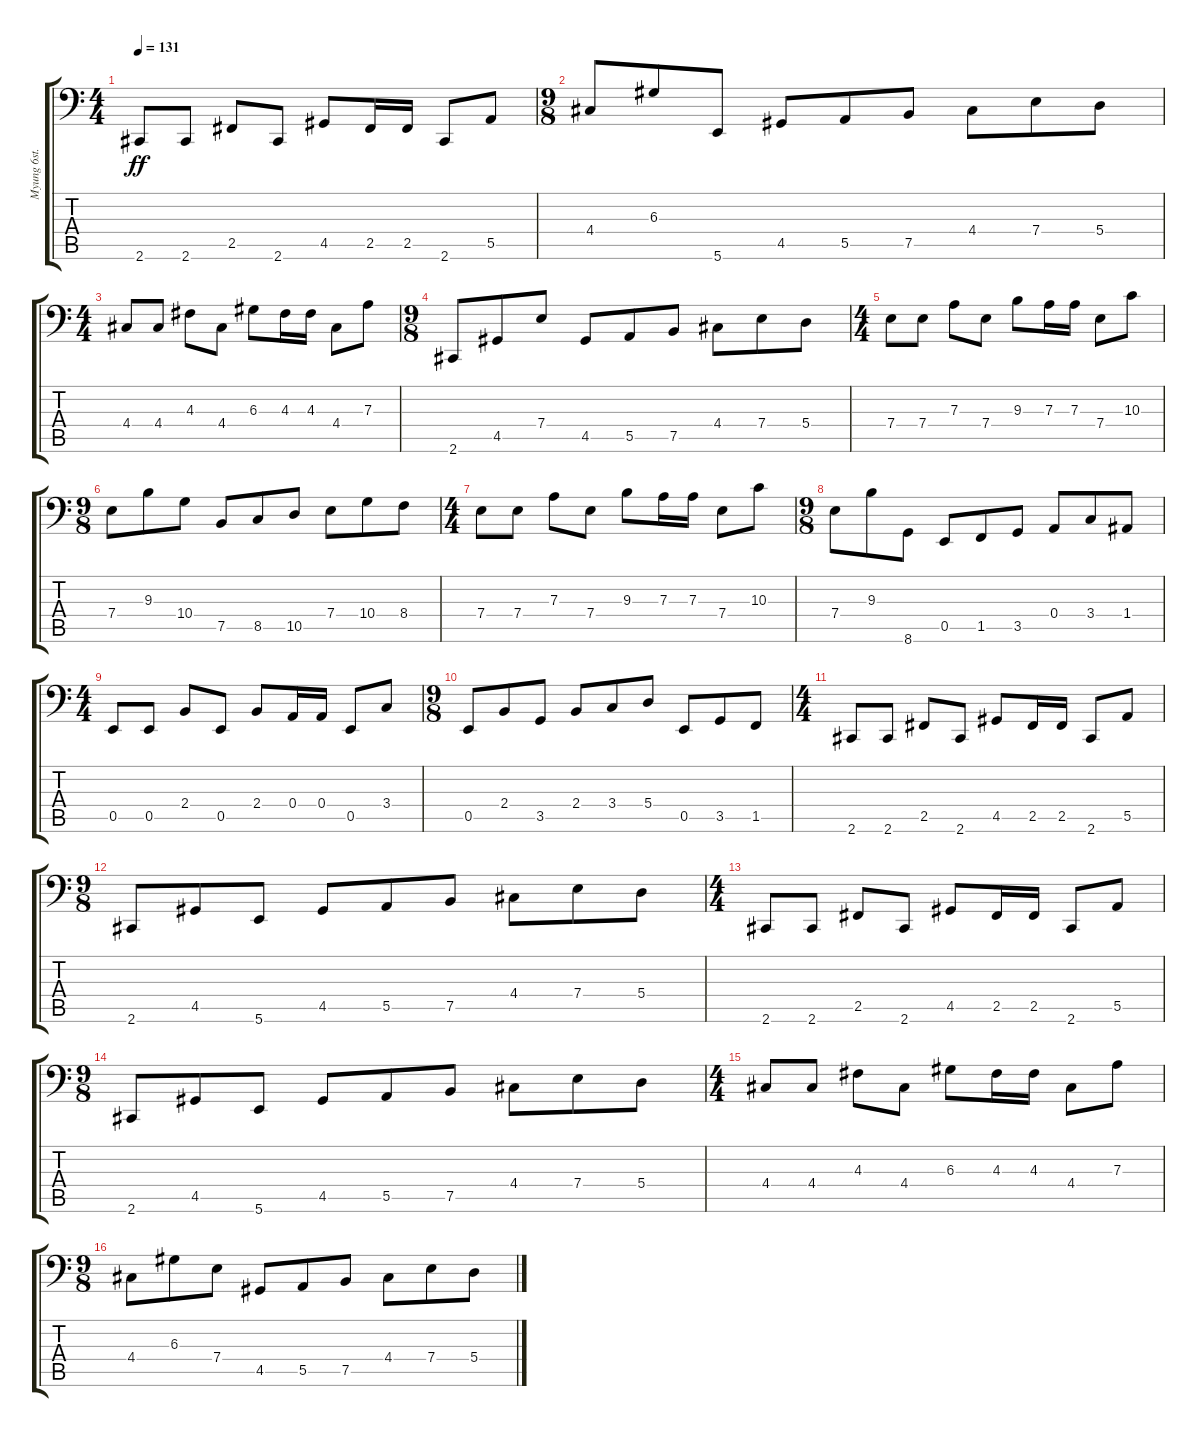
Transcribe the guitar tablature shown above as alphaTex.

\track ("Myung 6st." "Myung 6st.") {instrument electricbasspick}
\staff {score tabs}
\tuning (C3 G2 D2 A1 E1 B0) {hide}
\ts (4 4)
\tempo 131
\clef f4
\ks c
2.6.8{dy ff} 2.6.8 2.5.8 2.6.8 4.5.8 2.5.16 2.5.16 2.6.8 5.5.8 |
\ts (9 8)
4.4.8 6.3.8 5.6.8 4.5.8 5.5.8 7.5.8 4.4.8 7.4.8 5.4.8 |
\ts (4 4)
4.4.8 4.4.8 4.3.8 4.4.8 6.3.8 4.3.16 4.3.16 4.4.8 7.3.8 |
\ts (9 8)
2.6.8 4.5.8 7.4.8 4.5.8 5.5.8 7.5.8 4.4.8 7.4.8 5.4.8 |
\ts (4 4)
7.4.8 7.4.8 7.3.8 7.4.8 9.3.8 7.3.16 7.3.16 7.4.8 10.3.8 |
\ts (9 8)
7.4.8 9.3.8 10.4.8 7.5.8 8.5.8 10.5.8 7.4.8 10.4.8 8.4.8 |
\ts (4 4)
7.4.8 7.4.8 7.3.8 7.4.8 9.3.8 7.3.16 7.3.16 7.4.8 10.3.8 |
\ts (9 8)
7.4.8 9.3.8 8.6.8 0.5.8 1.5.8 3.5.8 0.4.8 3.4.8 1.4.8 |
\ts (4 4)
0.5.8 0.5.8 2.4.8 0.5.8 2.4.8 0.4.16 0.4.16 0.5.8 3.4.8 |
\ts (9 8)
0.5.8 2.4.8 3.5.8 2.4.8 3.4.8 5.4.8 0.5.8 3.5.8 1.5.8 |
\ts (4 4)
2.6.8 2.6.8 2.5.8 2.6.8 4.5.8 2.5.16 2.5.16 2.6.8 5.5.8 |
\ts (9 8)
2.6.8 4.5.8 5.6.8 4.5.8 5.5.8 7.5.8 4.4.8 7.4.8 5.4.8 |
\ts (4 4)
2.6.8 2.6.8 2.5.8 2.6.8 4.5.8 2.5.16 2.5.16 2.6.8 5.5.8 |
\ts (9 8)
2.6.8 4.5.8 5.6.8 4.5.8 5.5.8 7.5.8 4.4.8 7.4.8 5.4.8 |
\ts (4 4)
4.4.8 4.4.8 4.3.8 4.4.8 6.3.8 4.3.16 4.3.16 4.4.8 7.3.8 |
\ts (9 8)
4.4.8 6.3.8 7.4.8 4.5.8 5.5.8 7.5.8 4.4.8 7.4.8 5.4.8
